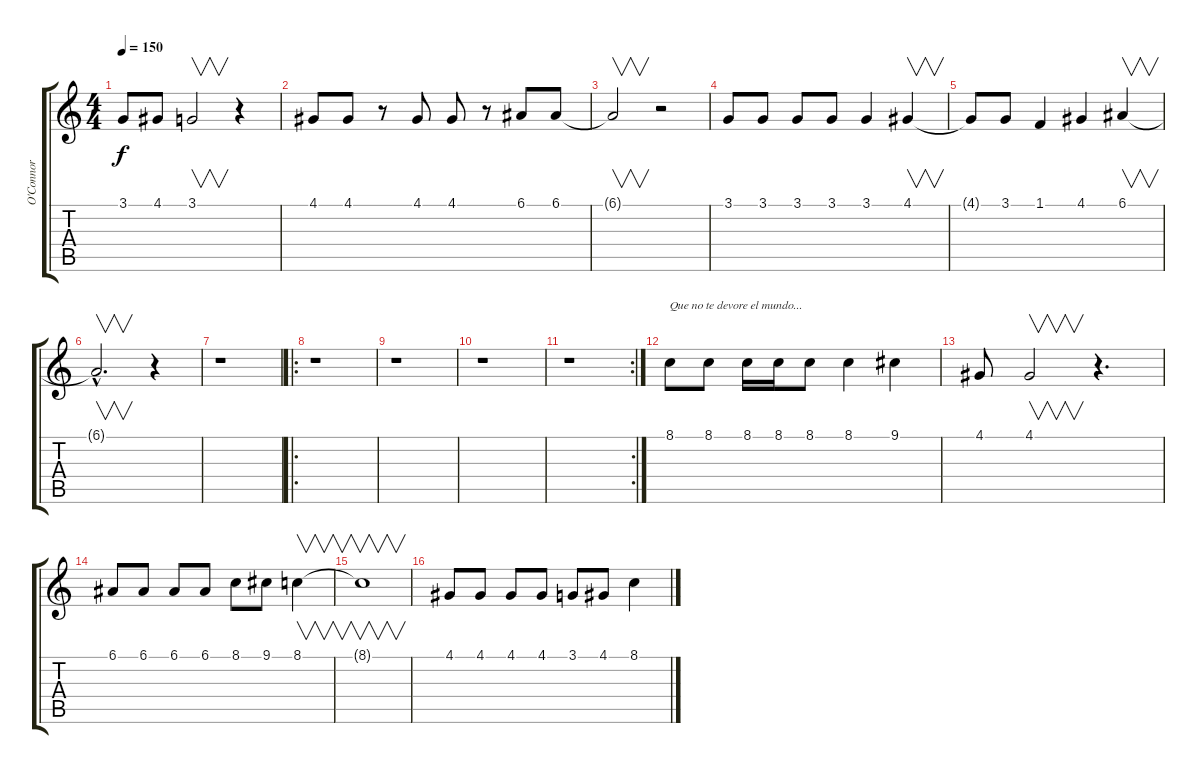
\track ("O'Connor" "O'Connor") {instrument cello}
\staff {score tabs}
\tuning (E4 B3 G3 D3 A2 E2) {hide}
\ts (4 4)
\tempo 150
\clef g2
\ks c
3.1{t}.8{dy f} 4.1.8 3.1.2{v} r.4 |
4.1.8 4.1.8 r.8 4.1.8 4.1.8 r.8 6.1.8 6.1.8 |
6.1{t}.2{v} r.2 |
3.1.8 3.1.8 3.1.8 3.1.8 3.1.4 4.1.4{v} |
4.1{t}.8 3.1.8 1.1.4 4.1.4 6.1.4{v} |
6.1{hac t}.2{v d} r.4 |
r.1 |
\ro
r.1 |
r.1 |
r.1 |
\rc 2
r.1 |
8.1.8{txt "Que no te devore el mundo..."} 8.1.8 8.1.16 8.1.16 8.1.8 8.1.4 9.1.4 |
4.1.8 4.1.2{v} r.4{d} |
6.1.8 6.1.8 6.1.8 6.1.8 8.1.8 9.1.8 8.1.4{v} |
8.1{t}.1{v} |
4.1.8 4.1.8 4.1.8 4.1.8 3.1.8 4.1.8 8.1.4
